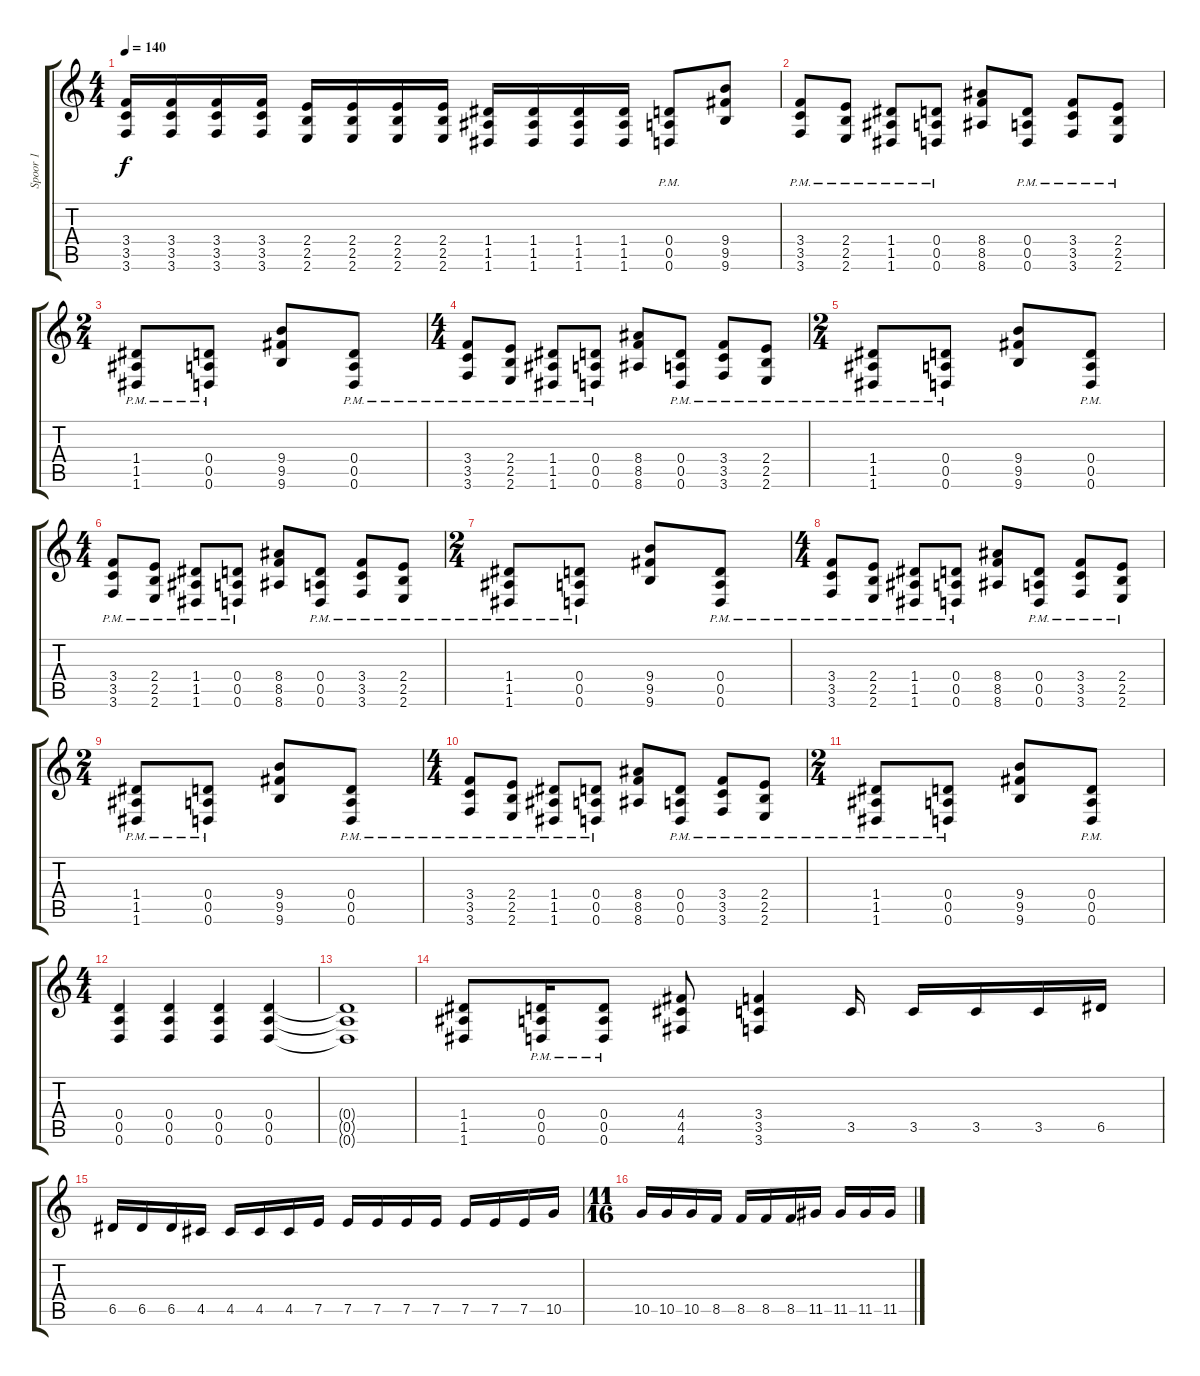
\track ("Spoor 1" "Spoor 1") {instrument distortionguitar}
\staff {score tabs}
\tuning (E4 B3 G3 D3 A2 D2) {hide}
\ts (4 4)
\tempo 140
\clef g2
\ks c
(3.4 3.5 3.6).16{dy f} (3.4 3.5 3.6).16 (3.4 3.5 3.6).16 (3.4 3.5 3.6).16 (2.4 2.5 2.6).16 (2.4 2.5 2.6).16 (2.4 2.5 2.6).16 (2.4 2.5 2.6).16 (1.4 1.5 1.6).16 (1.4 1.5 1.6).16 (1.4 1.5 1.6).16 (1.4 1.5 1.6).16 (0.4 0.5 0.6{pm}).8 (9.4 9.5 9.6).8 |
(3.4{pm} 3.5{pm} 3.6{pm}).8 (2.4{pm} 2.5{pm} 2.6{pm}).8 (1.4{pm} 1.5{pm} 1.6{pm}).8 (0.4{pm} 0.5{pm} 0.6{pm}).8 (8.4 8.5 8.6).8 (0.4{pm} 0.5{pm} 0.6{pm}).8 (3.4{pm} 3.5{pm} 3.6{pm}).8 (2.4{pm} 2.5{pm} 2.6{pm}).8 |
\ts (2 4)
(1.4{pm} 1.5{pm} 1.6{pm}).8 (0.4{pm} 0.5{pm} 0.6{pm}).8 (9.4 9.5 9.6).8 (0.4{pm} 0.5{pm} 0.6{pm}).8 |
\ts (4 4)
(3.4{pm} 3.5{pm} 3.6{pm}).8 (2.4{pm} 2.5{pm} 2.6{pm}).8 (1.4{pm} 1.5{pm} 1.6{pm}).8 (0.4{pm} 0.5{pm} 0.6{pm}).8 (8.4 8.5 8.6).8 (0.4{pm} 0.5{pm} 0.6{pm}).8 (3.4{pm} 3.5{pm} 3.6{pm}).8 (2.4{pm} 2.5{pm} 2.6{pm}).8 |
\ts (2 4)
(1.4{pm} 1.5{pm} 1.6{pm}).8 (0.4{pm} 0.5{pm} 0.6{pm}).8 (9.4 9.5 9.6).8 (0.4{pm} 0.5{pm} 0.6{pm}).8 |
\ts (4 4)
(3.4{pm} 3.5{pm} 3.6{pm}).8 (2.4{pm} 2.5{pm} 2.6{pm}).8 (1.4{pm} 1.5{pm} 1.6{pm}).8 (0.4{pm} 0.5{pm} 0.6{pm}).8 (8.4 8.5 8.6).8 (0.4{pm} 0.5{pm} 0.6{pm}).8 (3.4{pm} 3.5{pm} 3.6{pm}).8 (2.4{pm} 2.5{pm} 2.6{pm}).8 |
\ts (2 4)
(1.4{pm} 1.5{pm} 1.6{pm}).8 (0.4{pm} 0.5{pm} 0.6{pm}).8 (9.4 9.5 9.6).8 (0.4{pm} 0.5{pm} 0.6{pm}).8 |
\ts (4 4)
(3.4{pm} 3.5{pm} 3.6{pm}).8 (2.4{pm} 2.5{pm} 2.6{pm}).8 (1.4{pm} 1.5{pm} 1.6{pm}).8 (0.4{pm} 0.5{pm} 0.6{pm}).8 (8.4 8.5 8.6).8 (0.4{pm} 0.5{pm} 0.6{pm}).8 (3.4{pm} 3.5{pm} 3.6{pm}).8 (2.4{pm} 2.5{pm} 2.6{pm}).8 |
\ts (2 4)
(1.4{pm} 1.5{pm} 1.6{pm}).8 (0.4{pm} 0.5{pm} 0.6{pm}).8 (9.4 9.5 9.6).8 (0.4{pm} 0.5{pm} 0.6{pm}).8 |
\ts (4 4)
(3.4{pm} 3.5{pm} 3.6{pm}).8 (2.4{pm} 2.5{pm} 2.6{pm}).8 (1.4{pm} 1.5{pm} 1.6{pm}).8 (0.4{pm} 0.5{pm} 0.6{pm}).8 (8.4 8.5 8.6).8 (0.4{pm} 0.5{pm} 0.6{pm}).8 (3.4{pm} 3.5{pm} 3.6{pm}).8 (2.4{pm} 2.5{pm} 2.6{pm}).8 |
\ts (2 4)
(1.4{pm} 1.5{pm} 1.6{pm}).8 (0.4{pm} 0.5{pm} 0.6{pm}).8 (9.4 9.5 9.6).8 (0.4{pm} 0.5{pm} 0.6{pm}).8 |
\ts (4 4)
(0.4 0.5 0.6).4 (0.4 0.5 0.6).4 (0.4 0.5 0.6).4 (0.4 0.5 0.6).4 |
(0.4{t} 0.5{t} 0.6{t}).1 |
(1.4 1.5 1.6).8 (0.4{pm} 0.5{pm} 0.6{pm}).16 (0.4{pm} 0.5{pm} 0.6{pm}).8 (4.4 4.5 4.6).8 (3.4 3.5 3.6).4 3.5.16 3.5.16 3.5.16 3.5.16 6.5.16 |
6.5.16 6.5.16 6.5.16 4.5.16 4.5.16 4.5.16 4.5.16 7.5.16 7.5.16 7.5.16 7.5.16 7.5.16 7.5.16 7.5.16 7.5.16 10.5.16 |
\ts (11 16)
10.5.16 10.5.16 10.5.16 8.5.16 8.5.16 8.5.16 8.5.16 11.5.16 11.5.16 11.5.16 11.5.16
